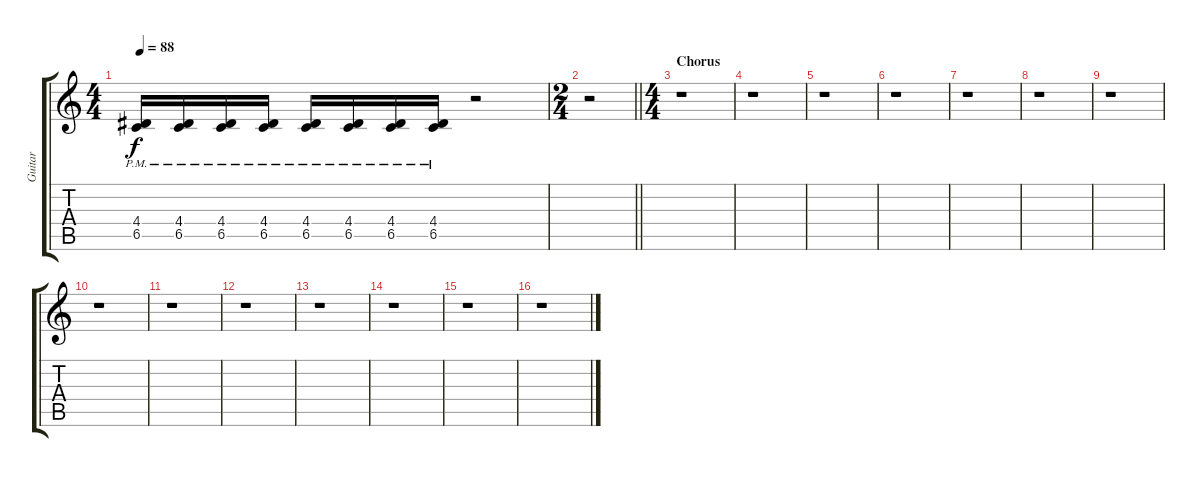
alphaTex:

\track ("Guitar" "Guitar") {instrument distortionguitar}
\staff {score tabs}
\tuning (Db4 Ab3 E3 B2 Gb2 Db2) {hide}
\ts (4 4)
\tempo 88
\clef g2
\ks c
(4.4{pm} 6.5{pm}).16{dy f} (4.4{pm} 6.5{pm}).16 (4.4{pm} 6.5{pm}).16 (4.4{pm} 6.5{pm}).16 (4.4{pm} 6.5{pm}).16 (4.4{pm} 6.5{pm}).16 (4.4{pm} 6.5{pm}).16 (4.4{pm} 6.5{pm}).16 r.2 |
\ts (2 4)
\barLineRight lightlight
r.2 |
\ts (4 4)
\section ("" "Chorus")
r.1 |
r.1 |
r.1 |
r.1 |
r.1 |
r.1 |
r.1 |
r.1 |
r.1 |
r.1 |
r.1 |
r.1 |
r.1 |
r.1
